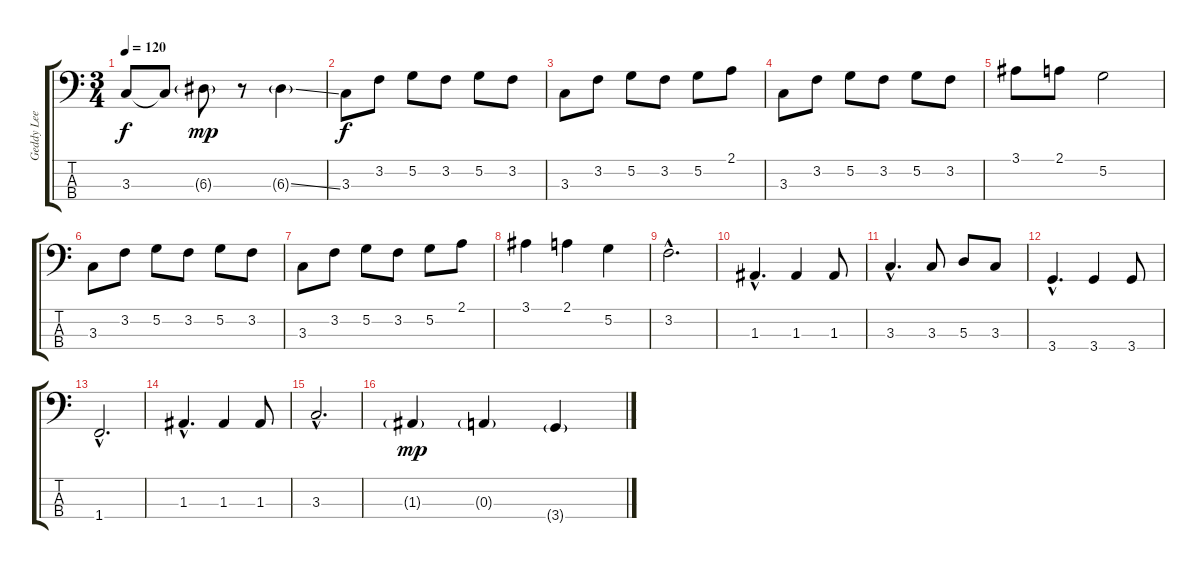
\track ("Geddy Lee" "Geddy Lee") {instrument electricbassfinger}
\staff {score tabs}
\tuning (G2 D2 A1 E1) {hide}
\ts (3 4)
\tempo 120
\clef f4
\ks c
3.3{t}.8{dy f} 3.3{t}.8 6.3{g}.8{dy mp} r.8 6.3{ss g}.4 |
3.3.8{dy f} 3.2.8 5.2.8 3.2.8 5.2.8 3.2.8 |
3.3.8 3.2.8 5.2.8 3.2.8 5.2.8 2.1.8 |
3.3.8 3.2.8 5.2.8 3.2.8 5.2.8 3.2.8 |
3.1.8 2.1.8 5.2.2 |
3.3.8 3.2.8 5.2.8 3.2.8 5.2.8 3.2.8 |
3.3.8 3.2.8 5.2.8 3.2.8 5.2.8 2.1.8 |
3.1.4 2.1.4 5.2.4 |
3.2{hac}.2{d} |
1.3{hac}.4{d} 1.3.4 1.3.8 |
3.3{hac}.4{d} 3.3.8 5.3.8 3.3.8 |
3.4{hac}.4{d} 3.4.4 3.4.8 |
1.4{hac}.2{d} |
1.3{hac}.4{d} 1.3.4 1.3.8 |
3.3{hac}.2{d} |
1.3{g}.4{dy mp} 0.3{g}.4 3.4{g}.4
